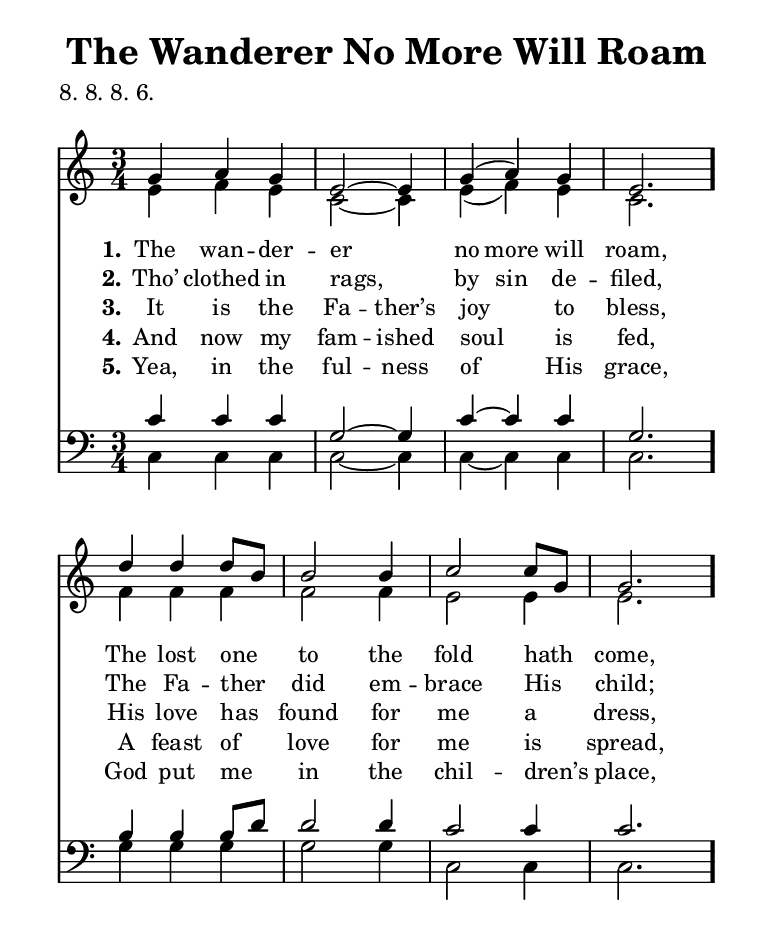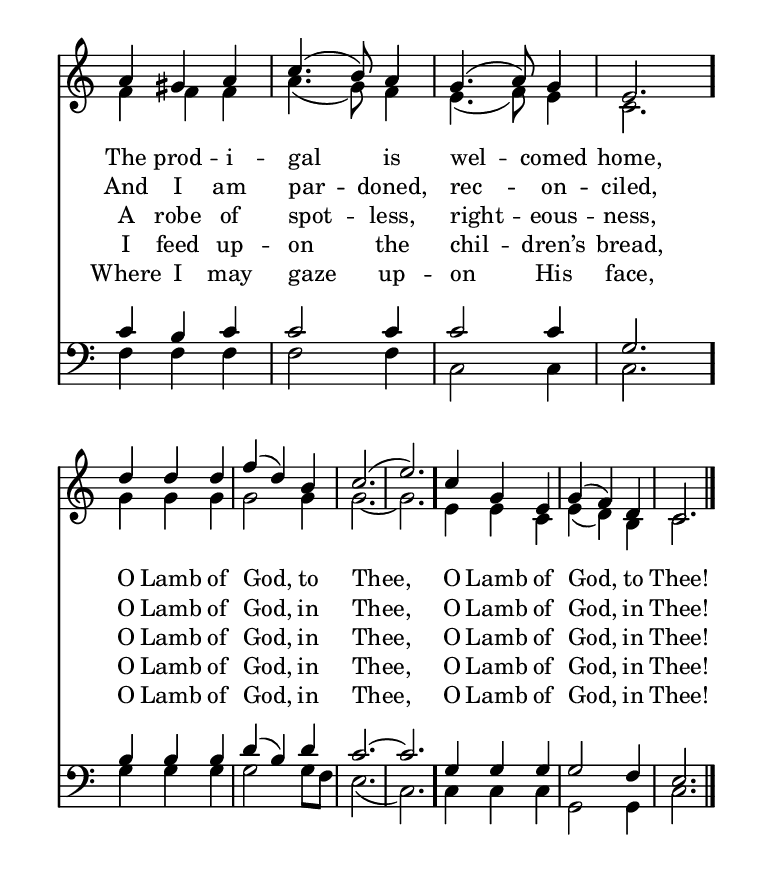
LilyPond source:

\include "common/global.ily"
\paper {
  \include "common/paper.ily"
  ragged-bottom = ##t
  ragged-last-bottom = ##t
  systems-per-page = #(cond (is-eogsized 3) (#t #f))
  %page-count = ##f
}

\header{
  hymnnumber = "45"
  title = "The Wanderer No More Will Roam"
  tunename = "Silent Night"
  meter = "8. 8. 8. 6."
  %poet = ""
  %composer = ""
  %copyright = ""
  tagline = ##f
}

% for fermata in MIDI
ta = { \tempo 4=100 }
tb = { \tempo 4=50  }

patternAA = { c4 c4 c4 | c2 ~ c4 | c4( c4) c4 | c2. }
patternAB = { c4 c4 c4 | c2 ~ c4 | c4 ~ c4 c4 | c2. }
patternBA = { c4 c4 c8[ c8] | c2 c4 | c2 c8[ c8] | c2. }
patternBB = { c4 c4 c4      | c2 c4 | c2 c4      | c2. }
patternBC = { c4 c4 c8[ c8] | c2 c4 | c2 c4      | c2. }
patternCA = { c4 c4 c4 | c4.( c8) c4 | c4.( c8) c4 | c2. }
patternCB = { c4 c4 c4 | c2       c4 | c2       c4 | c2. }
patternDA = { c4 c4 c4 | c4( c4) c4      | c2.( | c2.) }
patternDB = { c4 c4 c4 | c2      c4      | c2. ~ | c2. }
patternDC = { c4 c4 c4 | c4( c4) c4      | c2. ~ | c2. }
patternDD = { c4 c4 c4 | c2      c8[ c8] | c2.( | c2.) }
patternEA = { c4 c4 c4 | c4( c4) c4 | c2. }
patternEB = { c4 c4 c4 | c2      c4 | c2. }

global = {
  \include "common/overrides.ily"
  \override Staff.TimeSignature.style = #'()
  \time 3/4
  \override Score.MetronomeMark.transparent = ##t % hide all fermata changes too
  \ta
  \key c \major
  %\partial 4
  \autoBeamOff
}

notesSoprano = {
\global
\relative c'' {

  \changePitch \patternAA { g a g | e e | g a g | e }
  \changePitch \patternBA { d' d d b | b b | c c g | g }
  \changePitch \patternCA { a gis a | c b a | g a g | e }

  \changePitch \patternDA { d' d d | f d b | c | e }
  \changePitch \patternEA { c | g e | g f d | c }

  \bar "|."

}
}

notesAlto = {
\global
\relative e' {

  \changePitch \patternAA { e f e | c c | e f e | c }
  \changePitch \patternBB { f f f | f f | e e | e }
  \changePitch \patternCA { f f f | a g f | e f e | c }

  \changePitch \patternDB { g' g g | g g | g | g }
  \changePitch \patternEA { e e c | e d b | c }

}
}

notesTenor = {
\global
\relative a {

  \changePitch \patternAB { c c c | g g | c c c | g }
  \changePitch \patternBC { b b b d | d d | c c | c }
  \changePitch \patternCB { c b c | c c | c c | g }

  \changePitch \patternDC { b b b | d b d | c | c }
  \changePitch \patternEB { g g g | g f | e }

}
}

notesBass = {
\global
\relative f {

  \changePitch \patternAB { c c c | c c | c c c | c }
  \changePitch \patternBB { g' g g | g g | c, c | c }
  \changePitch \patternCB { f f f | f f | c c | c }

  \changePitch \patternDD { g' g g | g g f | e | c }
  \changePitch \patternEB { c c c | g g | c }

}
}

wordsA = \lyricmode {
\set stanza = "1."

The wan -- der -- er { \mon } no more { \moff } will roam, \bar "."
The lost one to the fold hath come, \bar "."
The prod -- i -- gal is wel -- comed home, \bar "." \break
O Lamb of God, to Thee, \bar "."
O Lamb of God, to Thee! \bar "."

}

wordsB = \lyricmode {
\set stanza = "2."

Tho’ clothed in rags, { \mon } by sin { \moff } de -- filed,
The Fa -- ther did em -- brace His child;
And I am par -- doned, rec -- on -- ciled,
O Lamb of God, in Thee,
O Lamb of God, in Thee!

}

wordsC = \lyricmode {
\set stanza = "3."

It is the { \mon } Fa -- ther’s { \moff } joy to bless,
His love has found for me a dress,
A robe of spot -- less, right -- eous -- ness,
O Lamb of God, in Thee,
O Lamb of God, in Thee!

}

wordsD = \lyricmode {
\set stanza = "4."

And now my { \mon } fam -- ished { \moff } soul is fed,
A feast of love for me is spread,
I feed up -- on the chil -- dren’s bread,
O Lamb of God, in Thee,
O Lamb of God, in Thee!

}

wordsE = \lyricmode {
\set stanza = "5."

Yea, in the { \mon } ful -- ness { \moff } of His grace,
God put me in the chil -- dren’s place,
Where I may gaze up -- on His face,
O Lamb of God, in Thee,
O Lamb of God, in Thee!

}

\score {
  \context ChoirStaff <<
    \context Staff = upper <<
      \set ChoirStaff.systemStartDelimiter = #'SystemStartBar
      \context Voice  = sopranos { \voiceOne << \notesSoprano >> }
      \context Voice  = altos { \voiceTwo << \notesAlto >> }
      \context Lyrics = one   \lyricsto sopranos \wordsA
      \context Lyrics = two   \lyricsto sopranos \wordsB
      \context Lyrics = three \lyricsto sopranos \wordsC
      \context Lyrics = four  \lyricsto sopranos \wordsD
      \context Lyrics = five  \lyricsto sopranos \wordsE
    >>
    \context Staff = men <<
      \clef bass
      \context Voice  = tenors { \voiceOne << \notesTenor >> }
      \context Voice  = basses { \voiceTwo << \notesBass >> }
    >>
  >>
  \layout {
    \include "common/layout.ily"
  }
  \midi{
    \include "common/midi.ily"
  }
}

\version "2.18.0"  % necessary for upgrading to future LilyPond versions.

% vi:set et ts=2 sw=2 ai nocindent syntax=lilypond:
